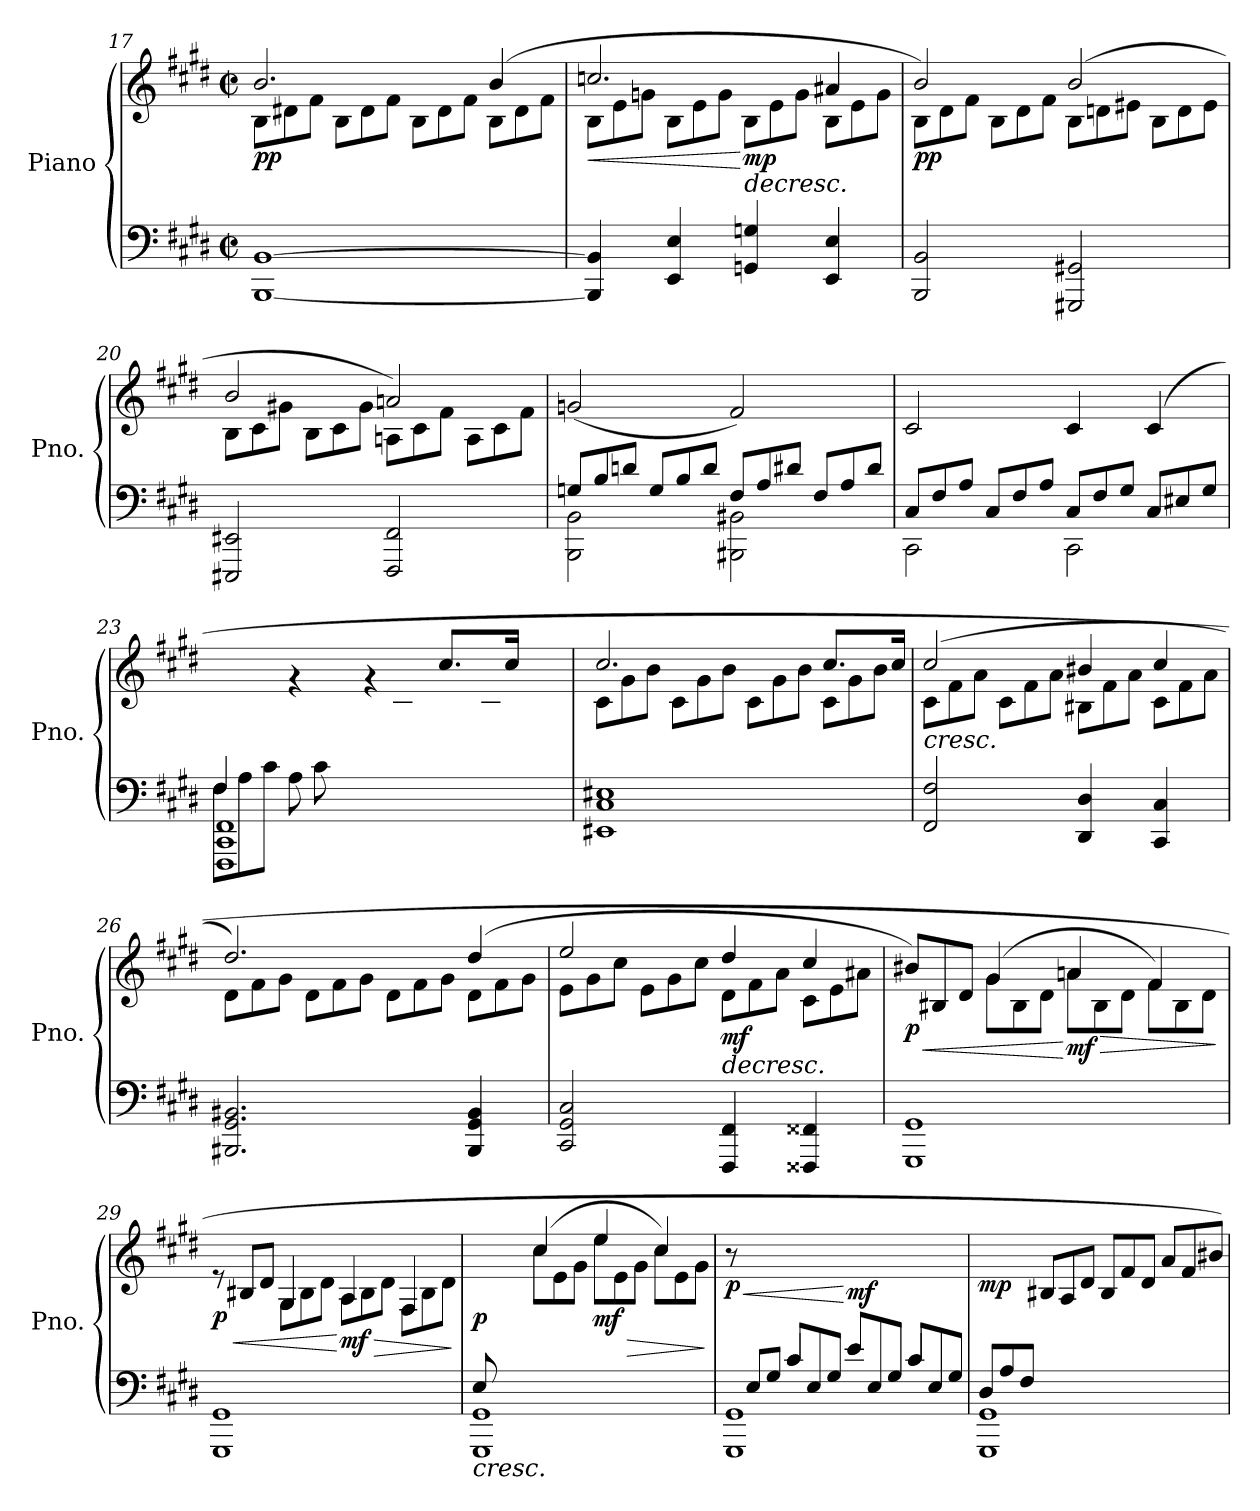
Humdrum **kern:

**kern	**kern	**dynam
*part1	*part1	*part1
*staff2	*staff1	*staff1/2
*I"Piano	*	*
*I'Pno.	*	*
*clefF4	*clefG2	*
*k[f#c#g#d#]	*k[f#c#g#d#]	*
*M2/2	*M2/2	*
*met(c|)	*met(c|)	*
=17	=17	=17
*	*^	*
*	*	*Xtuplet	*
!	!	!	!LO:DY:b
[1BBB [1BB	2.b/	12B\L	pp
.	.	12d#X\	.
.	.	12f#\J	.
.	.	12B\L	.
.	.	12d#\	.
.	.	12f#\J	.
.	.	12B\L	.
.	.	12d#\	.
.	.	12f#\J	.
.	(>4b/	12B\L	.
.	.	12d#\	.
.	.	12f#\J	.
=18	=18	=18	=18
!	!	!	!LO:HP:b
4BBB/] 4BB/]	2.ccn/	12B\L	<
.	.	12e\	.
.	.	12gn\J	.
4EE/ 4E/	.	12B\L	.
.	.	12e\	.
.	.	12g\J	.
!	!	!	!LO:HP:n=1:b
!	!	!	!LO:DY:n=1:b
4GGn/ 4Gn/	.	12B\L	[ > mp
.	.	12e\	.
.	.	12g\J	.
4EE/ 4E/	4a#X/	12B\L	.
.	.	12e\	.
.	.	12g\J	.
=19	=19	=19	=19
!	!	!	!LO:DY:b
2BBB/ 2BB/	2b/)	12B\L	pp
.	.	12d#\	.
.	.	12f#\J	.
.	.	12B\L	.
.	.	12d#\	.
.	.	12f#\J	.
2GGG#X/ 2GG#X/	(>2b/	12B\L	.
.	.	12dn\	.
.	.	12e#X\J	.
.	.	12B\L	.
.	.	12d\	.
.	.	12e#\J	.
!!LO:PB:g=z	!!
=20	=20	=20	=20
2EEE#X/ 2EE#X/	2b/	12B\L	.
.	.	12c#\	.
.	.	12g#X\J	.
.	.	12B\L	.
.	.	12c#\	.
.	.	12g#\J	.
2FFF#/ 2FF#/	2an/)	12An\L	.
.	.	12c#\	.
.	.	12f#\J	.
.	.	12A\L	.
.	.	12c#\	.
.	.	12f#\J	.
*	*v	*v	*
=21	=21	=21
*Xtuplet	*	*
*^	*	*
12Gn/L	2BBB\ 2BB\	(>2gn/	.
12B/	.	.	.
12dn/J	.	.	.
12G/L	.	.	.
12B/	.	.	.
12d/J	.	.	.
12F#/L	2BBB#X\ 2BB#X\	2f#/)	.
12A/	.	.	.
12d#X/J	.	.	.
12F#/L	.	.	.
12A/	.	.	.
12d#/J	.	.	.
=22	=22	=22	=22
12C#/L	2CC#\	2c#/	.
12F#/	.	.	.
12A/J	.	.	.
12C#/L	.	.	.
12F#/	.	.	.
12A/J	.	.	.
12C#/L	2CC#\	4c#/	.
12F#/	.	.	.
12G#/J	.	.	.
12C#/L	.	(>4c#/	.
12E#X/	.	.	.
12G#/J	.	.	.
=23	=23	=23	=23
*	*^	*^	*
4F#/)	12F#\L	1FFF# 1CC# 1FF#	4ryy	12%5ryy	.
.	12A\	.	.	.	.
.	12c#\J	.	.	.	.
2.ryy	12A\L	.	4rg	.	.
.	12c#\	.	.	.	.
.	12%7ryy	.	.	12f#\J	.
.	.	.	4rg	12c#\L	.
.	.	.	.	12f#\	.
.	.	.	.	12a\J	.
.	.	.	8.cc#/L	12c#\L	.
.	.	.	.	12f#\	.
.	.	.	.	12a\J	.
.	.	.	16cc#/Jk	.	.
*v	*v	*v	*	*	*
!!LO:LB:g=z	!!
=24	=24	=24	=24
1EE#X 1C# 1E#X	2.cc#/	12c#\L	.
.	.	12g#\	.
.	.	12b\J	.
.	.	12c#\L	.
.	.	12g#\	.
.	.	12b\J	.
.	.	12c#\L	.
.	.	12g#\	.
.	.	12b\J	.
.	8.cc#/L	12c#\L	.
.	.	12g#\	.
.	.	12b\J	.
.	16cc#/Jk	.	.
=25	=25	=25	=25
!	!LO:TX:b:i:t=cresc.	!	!
2FF#/ 2F#/	(>2cc#/	12c#\L	.
.	.	12f#\	.
.	.	12a\J	.
.	.	12c#\L	.
.	.	12f#\	.
.	.	12a\J	.
4DD#/ 4D#/	4b#X/	12B#X\L	.
.	.	12f#\	.
.	.	12a\J	.
4CC#/ 4C#/	4cc#/	12c#\L	.
.	.	12f#\	.
.	.	12a\J	.
=26	=26	=26	=26
2.BBB#X/ 2.GG#/ 2.BB#X/	2.dd#/)	12d#\L	.
.	.	12f#\	.
.	.	12g#\J	.
.	.	12d#\L	.
.	.	12f#\	.
.	.	12g#\J	.
.	.	12d#\L	.
.	.	12f#\	.
.	.	12g#\J	.
4BBB#/ 4GG#/ 4BB#/	(>4dd#/	12d#\L	.
.	.	12f#\	.
.	.	12g#\J	.
=27	=27	=27	=27
2CC#/ 2GG#/ 2C#/	2ee/	12e\L	.
.	.	12g#\	.
.	.	12cc#\J	.
.	.	12e\L	.
.	.	12g#\	.
.	.	12cc#\J	.
!	!LO:TX:b:i:t=decresc.	!	!
!	!	!	!LO:DY:b
4FFF#/ 4FF#/	4dd#/	12d#\L	mf
.	.	12f#\	.
.	.	12a\J	.
4FFF##X/ 4FF##X/	4cc#/	12c#\L	.
.	.	12e\	.
.	.	12a#X\J	.
!!LO:LB:g=z	!!
=28	=28	=28	=28
!	!	!	!LO:HP:b
!	!	!	!LO:DY:n=1:b
1GGG# 1GG#	12b#X/L)	4ryy	< p
.	12B#X/	.	.
.	12d#/J	.	.
.	(>4g#/	12g#\L	.
.	.	12B#\	.
.	.	12d#\J	.
!	!	!	!LO:HP:n=1:b
!	!	!	!LO:DY:n=2:b
.	4an/	12a\L	[ > mf
.	.	12B#\	.
.	.	12d#\J	.
.	4f#/)	12f#\L	.
.	.	12B#\	.
.	.	12d#\J	.
*	*v	*v	*
.	.	]
=29	=29	=29
*	*^	*
!	!	!	!LO:DY:b
1GGG# 1GG#	12re	4ryy	p
!	!	!	!LO:HP:b
.	12B#X/L	.	<
.	12d#/J	.	.
.	4G#/	(<12G#\L	.
.	.	12B#\	.
.	.	12d#\J	.
!	!	!	!LO:HP:n=1:b
!	!	!	!LO:DY:n=1:b
.	4A/	12A\L	[ > mf
.	.	12B#\	.
.	.	12d#\J	.
.	4F#/	12F#\L	.
.	.	12B#\	.
.	.	12d#\J	.
*	*v	*v	*
.	.	]
=30	=30	=30
!	!	!LO:HP:b=2
*^	*^	*
!	!	!	!	!LO:DY:n=1:b
12E/L)	1GGG# 1GG#	12ryy	4ryy	< p
12%11ryy	.	12e\	.	.
.	.	12g#\J	.	.
.	.	(>4cc#/	12cc#\L	.
.	.	.	12e\	.
.	.	.	12g#\J	.
!	!	!	!	!LO:HP:n=1:b
!	!	!	!	!LO:DY:n=2:b
.	.	4ee/	12ee\L	] > mf
.	.	.	12e\	.
.	.	.	12g#\J	.
.	.	4cc#/)	12cc#\L	.
.	.	.	12e\	.
.	.	.	12g#\J	.
*v	*v	*	*	*
*	*v	*v	*
.	.	] [
=31	=31	=31
*^	*	*
*	*^	*	*
!	!	!	!	!LO:HP:b
!	!	!	!	!LO:DY:n=1:b
12ryy	4ryy	1GGG# 1GG#	12r	< p
12E/L	.	.	12%5ryy	.
12G#/J	.	.	.	.
4c#/	12c#/L	.	.	.
.	12E/	.	.	.
.	12G#/J	.	.	.
!	!	!	!	!LO:DY:n=2:b
4e/	12e/L	.	2ryy	[ mf
.	12E/	.	.	.
.	12G#/J	.	.	.
4c#/	12c#/L	.	.	.
.	12E/	.	.	.
.	12G#/J	.	.	.
*	*v	*v	*	*
!!LO:LB:g=z
=32	=32	=32	=32
!	!	!	!LO:DY:b
(>12D#/L	1GGG# 1GG#	4ryy	mp
12A/	.	.	.
12F#/J	.	.	.
2.ryy	.	12B#X/L	.
.	.	12A/	.
.	.	12d#/J	.
.	.	12B#/L	.
.	.	12f#/	.
.	.	12d#/J	.
.	.	12a/L	.
.	.	12f#/	.
.	.	12b#X/J)	.
*v	*v	*	*
=	=	=
*-	*-	*-
